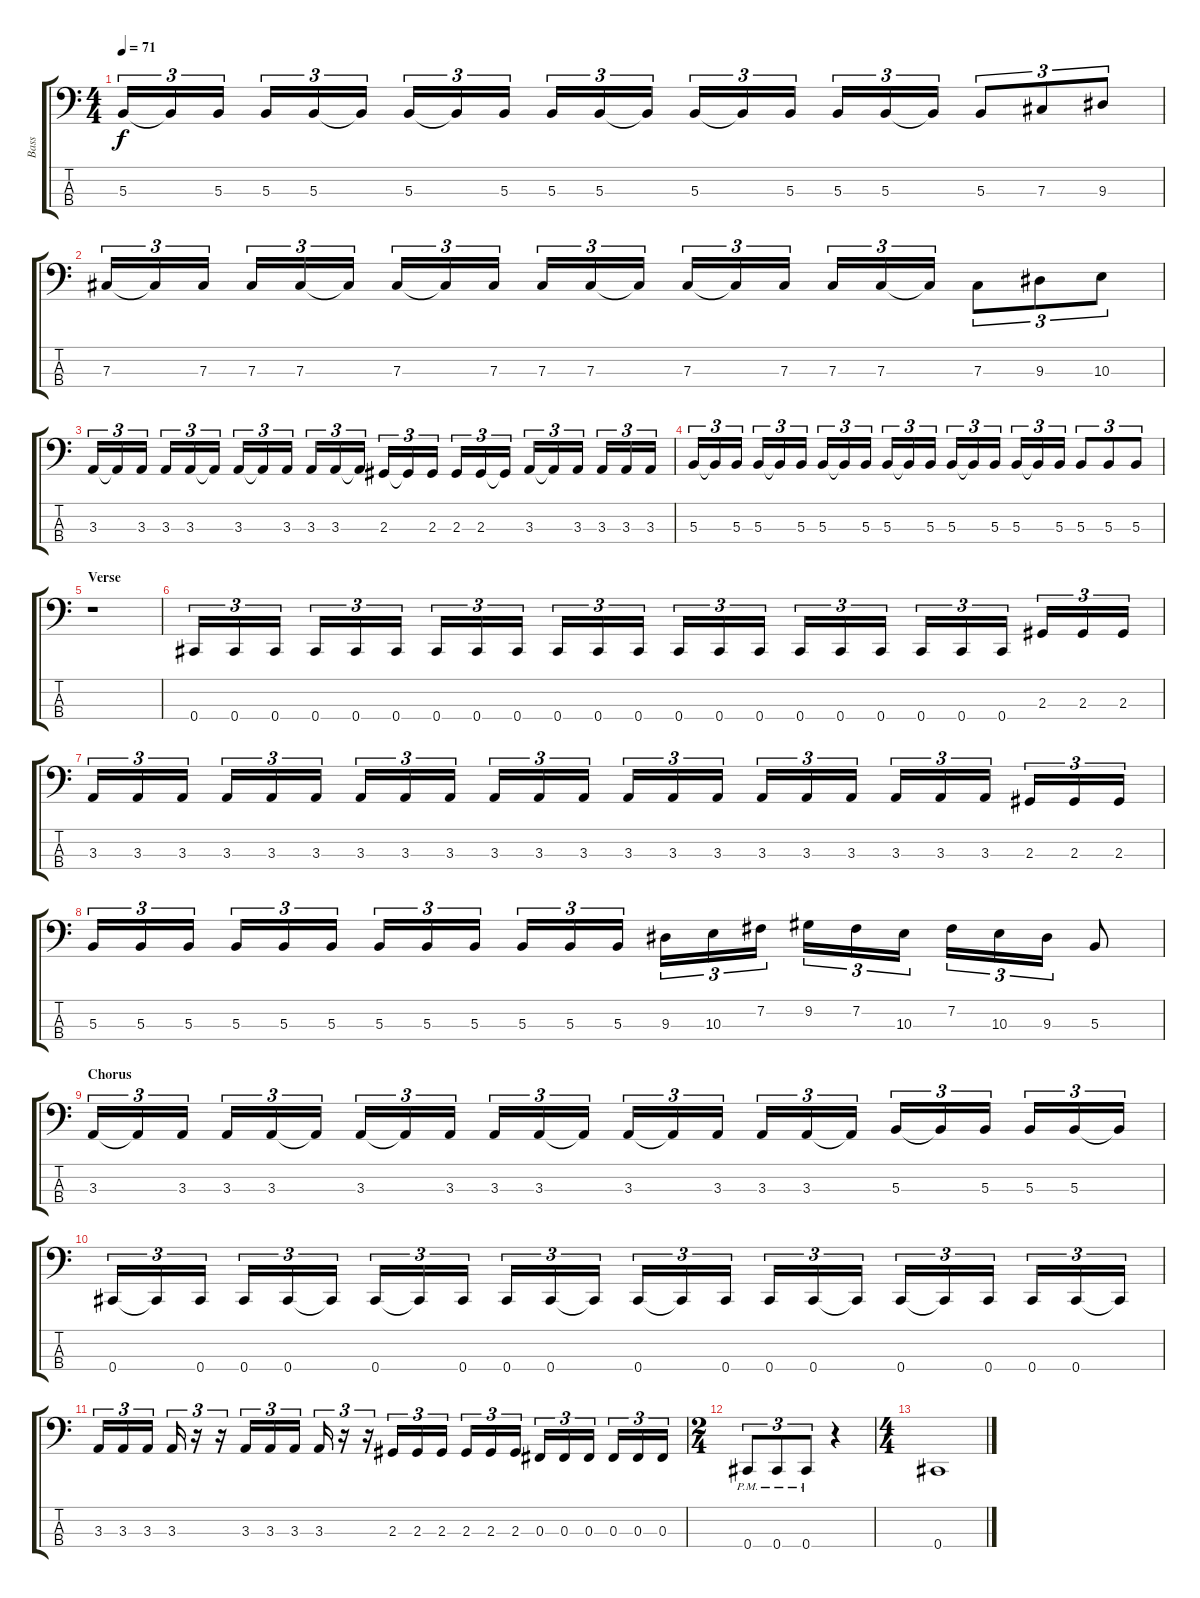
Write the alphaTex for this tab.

\track ("Bass" "Bass") {instrument electricbassfinger}
\staff {score tabs}
\tuning (E2 B1 Gb1 Db1) {hide}
\ts (4 4)
\tempo 71
\clef f4
\ks c
5.3.16{tu (3 2) dy f} 5.3{t}.16{tu (3 2)} 5.3.16{tu (3 2)} 5.3.16{tu (3 2)} 5.3.16{tu (3 2)} 5.3{t}.16{tu (3 2)} 5.3.16{tu (3 2)} 5.3{t}.16{tu (3 2)} 5.3.16{tu (3 2)} 5.3.16{tu (3 2)} 5.3.16{tu (3 2)} 5.3{t}.16{tu (3 2)} 5.3.16{tu (3 2)} 5.3{t}.16{tu (3 2)} 5.3.16{tu (3 2)} 5.3.16{tu (3 2)} 5.3.16{tu (3 2)} 5.3{t}.16{tu (3 2)} 5.3.8{tu (3 2)} 7.3.8{tu (3 2)} 9.3.8{tu (3 2)} |
7.3.16{tu (3 2)} 7.3{t}.16{tu (3 2)} 7.3.16{tu (3 2)} 7.3.16{tu (3 2)} 7.3.16{tu (3 2)} 7.3{t}.16{tu (3 2)} 7.3.16{tu (3 2)} 7.3{t}.16{tu (3 2)} 7.3.16{tu (3 2)} 7.3.16{tu (3 2)} 7.3.16{tu (3 2)} 7.3{t}.16{tu (3 2)} 7.3.16{tu (3 2)} 7.3{t}.16{tu (3 2)} 7.3.16{tu (3 2)} 7.3.16{tu (3 2)} 7.3.16{tu (3 2)} 7.3{t}.16{tu (3 2)} 7.3.8{tu (3 2)} 9.3.8{tu (3 2)} 10.3.8{tu (3 2)} |
3.3.16{tu (3 2)} 3.3{t}.16{tu (3 2)} 3.3.16{tu (3 2)} 3.3.16{tu (3 2)} 3.3.16{tu (3 2)} 3.3{t}.16{tu (3 2)} 3.3.16{tu (3 2)} 3.3{t}.16{tu (3 2)} 3.3.16{tu (3 2)} 3.3.16{tu (3 2)} 3.3.16{tu (3 2)} 3.3{t}.16{tu (3 2)} 2.3.16{tu (3 2)} 2.3{t}.16{tu (3 2)} 2.3.16{tu (3 2)} 2.3.16{tu (3 2)} 2.3.16{tu (3 2)} 2.3{t}.16{tu (3 2)} 3.3.16{tu (3 2)} 3.3{t}.16{tu (3 2)} 3.3.16{tu (3 2)} 3.3.16{tu (3 2)} 3.3.16{tu (3 2)} 3.3.16{tu (3 2)} |
5.3.16{tu (3 2)} 5.3{t}.16{tu (3 2)} 5.3.16{tu (3 2)} 5.3.16{tu (3 2)} 5.3{t}.16{tu (3 2)} 5.3.16{tu (3 2)} 5.3.16{tu (3 2)} 5.3{t}.16{tu (3 2)} 5.3.16{tu (3 2)} 5.3.16{tu (3 2)} 5.3{t}.16{tu (3 2)} 5.3.16{tu (3 2)} 5.3.16{tu (3 2)} 5.3{t}.16{tu (3 2)} 5.3.16{tu (3 2)} 5.3.16{tu (3 2)} 5.3{t}.16{tu (3 2)} 5.3.16{tu (3 2)} 5.3.8{tu (3 2)} 5.3.8{tu (3 2)} 5.3.8{tu (3 2)} |
\section ("" "Verse")
r.1 |
0.4.16{tu (3 2)} 0.4.16{tu (3 2)} 0.4.16{tu (3 2)} 0.4.16{tu (3 2)} 0.4.16{tu (3 2)} 0.4.16{tu (3 2)} 0.4.16{tu (3 2)} 0.4.16{tu (3 2)} 0.4.16{tu (3 2)} 0.4.16{tu (3 2)} 0.4.16{tu (3 2)} 0.4.16{tu (3 2)} 0.4.16{tu (3 2)} 0.4.16{tu (3 2)} 0.4.16{tu (3 2)} 0.4.16{tu (3 2)} 0.4.16{tu (3 2)} 0.4.16{tu (3 2)} 0.4.16{tu (3 2)} 0.4.16{tu (3 2)} 0.4.16{tu (3 2)} 2.3.16{tu (3 2)} 2.3.16{tu (3 2)} 2.3.16{tu (3 2)} |
3.3.16{tu (3 2)} 3.3.16{tu (3 2)} 3.3.16{tu (3 2)} 3.3.16{tu (3 2)} 3.3.16{tu (3 2)} 3.3.16{tu (3 2)} 3.3.16{tu (3 2)} 3.3.16{tu (3 2)} 3.3.16{tu (3 2)} 3.3.16{tu (3 2)} 3.3.16{tu (3 2)} 3.3.16{tu (3 2)} 3.3.16{tu (3 2)} 3.3.16{tu (3 2)} 3.3.16{tu (3 2)} 3.3.16{tu (3 2)} 3.3.16{tu (3 2)} 3.3.16{tu (3 2)} 3.3.16{tu (3 2)} 3.3.16{tu (3 2)} 3.3.16{tu (3 2)} 2.3.16{tu (3 2)} 2.3.16{tu (3 2)} 2.3.16{tu (3 2)} |
5.3.16{tu (3 2)} 5.3.16{tu (3 2)} 5.3.16{tu (3 2)} 5.3.16{tu (3 2)} 5.3.16{tu (3 2)} 5.3.16{tu (3 2)} 5.3.16{tu (3 2)} 5.3.16{tu (3 2)} 5.3.16{tu (3 2)} 5.3.16{tu (3 2)} 5.3.16{tu (3 2)} 5.3.16{tu (3 2)} 9.3.16{tu (3 2)} 10.3.16{tu (3 2)} 7.2.16{tu (3 2)} 9.2.16{tu (3 2)} 7.2.16{tu (3 2)} 10.3.16{tu (3 2)} 7.2.16{tu (3 2)} 10.3.16{tu (3 2)} 9.3.16{tu (3 2)} 5.3.8 |
\section ("" "Chorus")
3.3.16{tu (3 2)} 3.3{t}.16{tu (3 2)} 3.3.16{tu (3 2)} 3.3.16{tu (3 2)} 3.3.16{tu (3 2)} 3.3{t}.16{tu (3 2)} 3.3.16{tu (3 2)} 3.3{t}.16{tu (3 2)} 3.3.16{tu (3 2)} 3.3.16{tu (3 2)} 3.3.16{tu (3 2)} 3.3{t}.16{tu (3 2)} 3.3.16{tu (3 2)} 3.3{t}.16{tu (3 2)} 3.3.16{tu (3 2)} 3.3.16{tu (3 2)} 3.3.16{tu (3 2)} 3.3{t}.16{tu (3 2)} 5.3.16{tu (3 2)} 5.3{t}.16{tu (3 2)} 5.3.16{tu (3 2)} 5.3.16{tu (3 2)} 5.3.16{tu (3 2)} 5.3{t}.16{tu (3 2)} |
0.4.16{tu (3 2)} 0.4{t}.16{tu (3 2)} 0.4.16{tu (3 2)} 0.4.16{tu (3 2)} 0.4.16{tu (3 2)} 0.4{t}.16{tu (3 2)} 0.4.16{tu (3 2)} 0.4{t}.16{tu (3 2)} 0.4.16{tu (3 2)} 0.4.16{tu (3 2)} 0.4.16{tu (3 2)} 0.4{t}.16{tu (3 2)} 0.4.16{tu (3 2)} 0.4{t}.16{tu (3 2)} 0.4.16{tu (3 2)} 0.4.16{tu (3 2)} 0.4.16{tu (3 2)} 0.4{t}.16{tu (3 2)} 0.4.16{tu (3 2)} 0.4{t}.16{tu (3 2)} 0.4.16{tu (3 2)} 0.4.16{tu (3 2)} 0.4.16{tu (3 2)} 0.4{t}.16{tu (3 2)} |
3.3.16{tu (3 2)} 3.3.16{tu (3 2)} 3.3.16{tu (3 2)} 3.3.16{tu (3 2)} r.16{tu (3 2)} r.16{tu (3 2)} 3.3.16{tu (3 2)} 3.3.16{tu (3 2)} 3.3.16{tu (3 2)} 3.3.16{tu (3 2)} r.16{tu (3 2)} r.16{tu (3 2)} 2.3.16{tu (3 2)} 2.3.16{tu (3 2)} 2.3.16{tu (3 2)} 2.3.16{tu (3 2)} 2.3.16{tu (3 2)} 2.3.16{tu (3 2)} 0.3.16{tu (3 2)} 0.3.16{tu (3 2)} 0.3.16{tu (3 2)} 0.3.16{tu (3 2)} 0.3.16{tu (3 2)} 0.3.16{tu (3 2)} |
\ts (2 4)
0.4{pm}.8{tu (3 2)} 0.4{pm}.8{tu (3 2)} 0.4{pm}.8{tu (3 2)} r.4 |
\ts (4 4)
0.4.1
